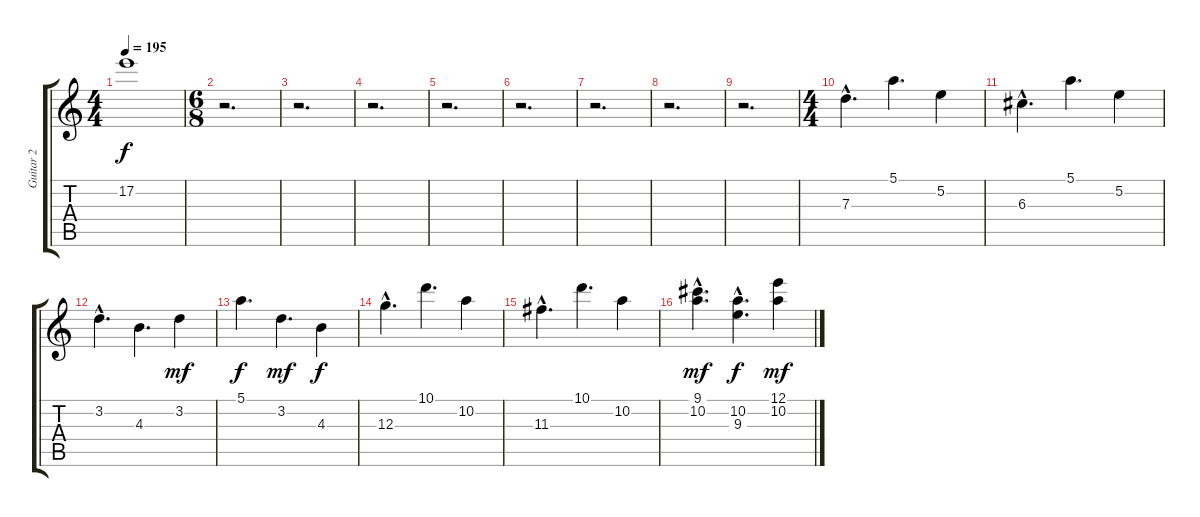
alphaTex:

\track ("Guitar 2" "Guitar 2") {instrument distortionguitar}
\staff {score tabs}
\tuning (E4 B3 G3 D3 A2 E2) {hide}
\ts (4 4)
\tempo 195
\clef g2
\ks c
17.2{t}.1{dy f} |
\ts (6 8)
r.2{d} |
r.2{d} |
r.2{d} |
r.2{d} |
r.2{d} |
r.2{d} |
r.2{d} |
r.2{d} |
\ts (4 4)
7.3{hac}.4{d} 5.1.4{d} 5.2.4 |
6.3{hac}.4{d} 5.1.4{d} 5.2.4 |
3.2{hac}.4{d} 4.3.4{d} 3.2.4{dy mf} |
5.1.4{d dy f} 3.2.4{d dy mf} 4.3.4{dy f} |
12.3{hac}.4{d} 10.1.4{d} 10.2.4 |
11.3{hac}.4{d} 10.1.4{d} 10.2.4 |
(9.1 10.2{hac}).4{d dy mf} (10.2{hac} 9.3{hac}).4{d dy f} (12.1 10.2).4{dy mf}
